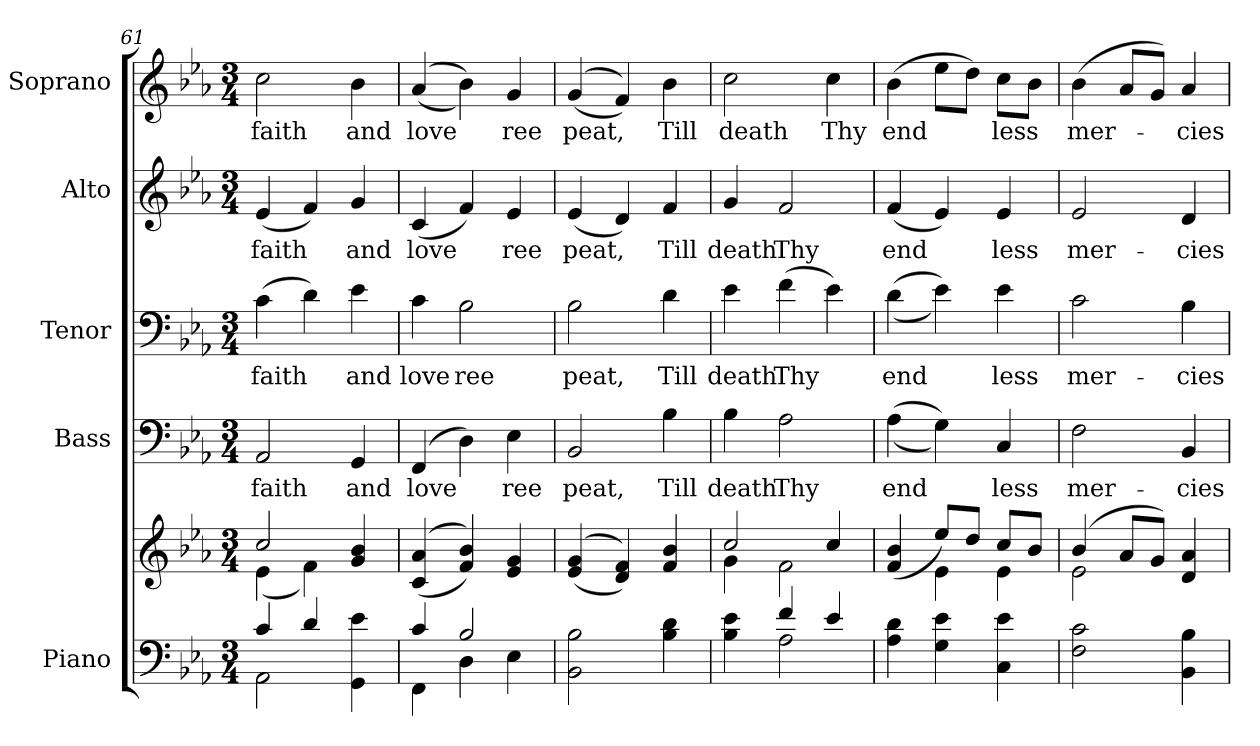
**kern	**kern	**kern	**text	**kern	**text	**kern	**text	**kern	**text
*part5	*part5	*part4	*part4	*part3	*part3	*part2	*part2	*part1	*part1
*staff6	*staff5	*staff4	*staff4	*staff3	*staff3	*staff2	*staff2	*staff1	*staff1
*I"Piano	*	*I"Bass	*	*I"Tenor	*	*I"Alto	*	*I"Soprano	*
*I'Pno.	*	*I'B.	*	*I'T.	*	*I'A.	*	*I'S.	*
*clefF4	*clefG2	*clefF4	*	*clefF4	*	*clefG2	*	*clefG2	*
*k[b-e-a-]	*k[b-e-a-]	*k[b-e-a-]	*	*k[b-e-a-]	*	*k[b-e-a-]	*	*k[b-e-a-]	*
*E-:	*E-:	*E-:	*	*E-:	*	*E-:	*	*E-:	*
*M3/4	*M3/4	*M3/4	*	*M3/4	*	*M3/4	*	*M3/4	*
=61	=61	=61	=61	=61	=61	=61	=61	=61	=61
*^	*^	*	*	*	*	*	*	*	*
!	!	!	!	!	!LO:LY:b:color=#000000	!	!	!	!	!	!
!	!	!	!	!	!	!	!LO:LY:b:color=#000000	!	!	!	!
!	!	!	!	!	!	!	!	!	!LO:LY:b:color=#000000	!	!
!	!	!	!	!	!	!	!	!	!	!	!LO:LY:b:color=#000000
4ci/	2AA-i\	2cci/	(4e-i\	2AA-i/	faith	(4ci\	faith	(4e-i/	faith	2cci\	faith
4di/	.	.	4fi\)	.	.	4di\)	.	4fi/)	.	.	.
!	!	!	!	!	!LO:LY:b:color=#000000	!	!	!	!	!	!
!	!	!	!	!	!	!	!LO:LY:b:color=#000000	!	!	!	!
!	!	!	!	!	!	!	!	!	!LO:LY:b:color=#000000	!	!
!	!	!	!	!	!	!	!	!	!	!	!LO:LY:b:color=#000000
4GGi\ 4e-i	4ryy	4gi/ 4b-i	4ryy	4GGi/	and	4e-i\	and	4gi/	and	4b-i\	and
*	*	*v	*v	*	*	*	*	*	*	*	*
=62	=62	=62	=62	=62	=62	=62	=62	=62	=62	=62
*	*	*^	*	*	*	*	*	*	*	*
!	!	!	!	!	!LO:LY:b:color=#000000	!	!	!	!	!	!
*	*	*v	*v	*	*	*	*	*	*	*	*
*	*	*^	*	*	*	*	*	*	*	*
!	!	!	!	!	!	!	!LO:LY:b:color=#000000	!	!	!	!
*	*	*v	*v	*	*	*	*	*	*	*	*
*	*	*^	*	*	*	*	*	*	*	*
!	!	!	!	!	!	!	!	!	!LO:LY:b:color=#000000	!	!
*	*	*v	*v	*	*	*	*	*	*	*	*
*	*	*^	*	*	*	*	*	*	*	*
!	!	!	!	!	!	!	!	!	!	!	!LO:LY:b:color=#000000
*	*	*v	*v	*	*	*	*	*	*	*	*
4ci/	4FFi\	((4ci/ 4a-i	(4FFi/	love	4ci\	love	(4ci/	love	((4a-i/	love
!	!	!	!	!	!	!LO:LY:b:color=#000000	!	!	!	!
2B-i/	4Di\	4fi/ 4b-i))	4Di\)	.	2B-i\	ree	4fi/)	.	4b-i\))	.
!	!	!	!	!LO:LY:b:color=#000000	!	!	!	!	!	!
!	!	!	!	!	!	!	!	!LO:LY:b:color=#000000	!	!
!	!	!	!	!	!	!	!	!	!	!LO:LY:b:color=#000000
.	4E-i\	4e-i/ 4gi	4E-i\	ree	.	.	4e-i/	ree	4gi/	ree
*v	*v	*	*	*	*	*	*	*	*	*
!!LO:PB:g=z
=63	=63	=63	=63	=63	=63	=63	=63	=63	=63
*^	*	*	*	*	*	*	*	*	*
!	!	!	!	!LO:LY:b:color=#000000	!	!	!	!	!	!
*v	*v	*	*	*	*	*	*	*	*	*
*^	*	*	*	*	*	*	*	*	*
!	!	!	!	!	!	!LO:LY:b:color=#000000	!	!	!	!
*v	*v	*	*	*	*	*	*	*	*	*
*^	*	*	*	*	*	*	*	*	*
!	!	!	!	!	!	!	!	!LO:LY:b:color=#000000	!	!
*v	*v	*	*	*	*	*	*	*	*	*
*^	*	*	*	*	*	*	*	*	*
!	!	!	!	!	!	!	!	!	!	!LO:LY:b:color=#000000
*v	*v	*	*	*	*	*	*	*	*	*
2BB-i\ 2B-i	((4e-i/ 4gi	2BB-i/	peat,	2B-i\	peat,	(4e-i/	peat,	((4gi/	peat,
.	4di/ 4fi))	.	.	.	.	4di/)	.	4fi/))	.
!	!	!	!LO:LY:b:color=#000000	!	!	!	!	!	!
!	!	!	!	!	!LO:LY:b:color=#000000	!	!	!	!
!	!	!	!	!	!	!	!LO:LY:b:color=#000000	!	!
!	!	!	!	!	!	!	!	!	!LO:LY:b:color=#000000
4B-i\ 4di	4fi/ 4b-i	4B-i\	Till	4di\	Till	4fi/	Till	4b-i\	Till
=64	=64	=64	=64	=64	=64	=64	=64	=64	=64
*^	*^	*	*	*	*	*	*	*	*
!	!	!	!	!	!LO:LY:b:color=#000000	!	!	!	!	!	!
!	!	!	!	!	!	!	!LO:LY:b:color=#000000	!	!	!	!
!	!	!	!	!	!	!	!	!	!LO:LY:b:color=#000000	!	!
!	!	!	!	!	!	!	!	!	!	!	!LO:LY:b:color=#000000
4B-i\ 4e-i	4ryy	2cci/	4gi\	4B-i\	death	4e-i\	death	4gi/	death	2cci\	death
!	!	!	!	!	!LO:LY:b:color=#000000	!	!	!	!	!	!
!	!	!	!	!	!	!	!LO:LY:b:color=#000000	!	!	!	!
!	!	!	!	!	!	!	!	!	!LO:LY:b:color=#000000	!	!
4fi/	2A-i\	.	2fi\	2A-i\	Thy	(4fi\	Thy	2fi/	Thy	.	.
!	!	!	!	!	!	!	!	!	!	!	!LO:LY:b:color=#000000
4e-i/	.	4cci/	.	.	.	4e-i\)	.	.	.	4cci\	Thy
*v	*v	*	*	*	*	*	*	*	*	*	*
=65	=65	=65	=65	=65	=65	=65	=65	=65	=65	=65
!	!	!	!	!LO:LY:b:color=#000000	!	!	!	!	!	!
!	!	!	!	!	!	!LO:LY:b:color=#000000	!	!	!	!
!	!	!	!	!	!	!	!	!LO:LY:b:color=#000000	!	!
!	!	!	!	!	!	!	!	!	!	!LO:LY:b:color=#000000
4A-i\ 4di	(4fi/ 4b-i	4ryy	((4A-i\	end	((4di\	end	(4fi/	end	(4b-i\	end
4Gi\ 4e-i	8ee-i/L)	4e-i\	4Gi\))	.	4e-i\))	.	4e-i/)	.	8ee-i\L	.
.	8ddi/J	.	.	.	.	.	.	.	8ddi\J)	.
!	!	!	!	!LO:LY:b:color=#000000	!	!	!	!	!	!
!	!	!	!	!	!	!LO:LY:b:color=#000000	!	!	!	!
!	!	!	!	!	!	!	!	!LO:LY:b:color=#000000	!	!
!	!	!	!	!	!	!	!	!	!	!LO:LY:b:color=#000000
4Ci\ 4e-i	8cci/L	4e-i\	4Ci/	less	4e-i\	less	4e-i/	less	8cci\L	less
.	8b-i/J	.	.	.	.	.	.	.	8b-i\J	.
!!LO:PB:g=z
=66	=66	=66	=66	=66	=66	=66	=66	=66	=66	=66
!	!	!	!	!LO:LY:b:color=#000000	!	!	!	!	!	!
!	!	!	!	!	!	!LO:LY:b:color=#000000	!	!	!	!
!	!	!	!	!	!	!	!	!LO:LY:b:color=#000000	!	!
!	!	!	!	!	!	!	!	!	!	!LO:LY:b:color=#000000
2Fi\ 2ci	(4b-i/	2e-i\	2Fi\	mer-	2ci\	mer-	2e-i/	mer-	(4b-i\	mer-
.	8a-i/L	.	.	.	.	.	.	.	8a-i/L	.
.	8gi/J)	.	.	.	.	.	.	.	8gi/J)	.
!	!	!	!	!LO:LY:b:color=#000000	!	!	!	!	!	!
!	!	!	!	!	!	!LO:LY:b:color=#000000	!	!	!	!
!	!	!	!	!	!	!	!	!LO:LY:b:color=#000000	!	!
!	!	!	!	!	!	!	!	!	!	!LO:LY:b:color=#000000
4BB-i\ 4B-i	4di/ 4a-i	4ryy	4BB-i/	-cies	4B-i\	-cies	4di/	-cies	4a-i/	-cies
*	*v	*v	*	*	*	*	*	*	*	*
=	=	=	=	=	=	=	=	=	=
*-	*-	*-	*-	*-	*-	*-	*-	*-	*-
